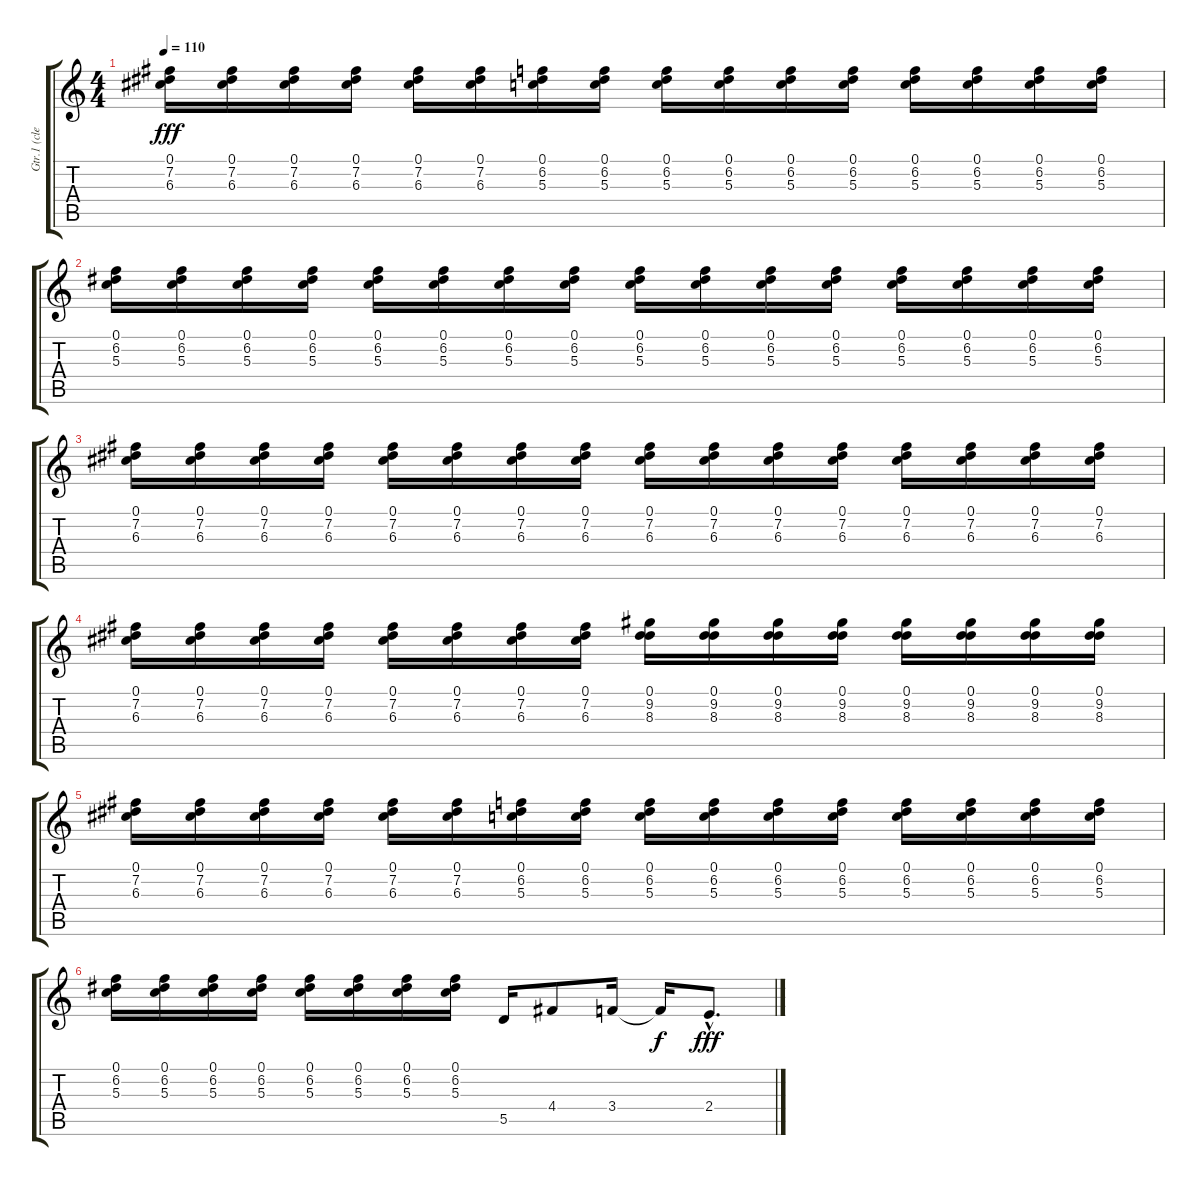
\track ("Gtr.1 (clean)" "Gtr.1 (cle") {instrument electricguitarclean}
\staff {score tabs}
\tuning (Eb4 B3 G3 D3 A2 E2) {hide}
\ts (4 4)
\tempo 110
\clef g2
\ks c
(0.1 7.2 6.3).16{dy fff} (0.1 7.2 6.3).16 (0.1 7.2 6.3).16 (0.1 7.2 6.3).16 (0.1 7.2 6.3).16 (0.1 7.2 6.3).16 (0.1 6.2 5.3).16 (0.1 6.2 5.3).16 (0.1 6.2 5.3).16 (0.1 6.2 5.3).16 (0.1 6.2 5.3).16 (0.1 6.2 5.3).16 (0.1 6.2 5.3).16 (0.1 6.2 5.3).16 (0.1 6.2 5.3).16 (0.1 6.2 5.3).16 |
(0.1 6.2 5.3).16 (0.1 6.2 5.3).16 (0.1 6.2 5.3).16 (0.1 6.2 5.3).16 (0.1 6.2 5.3).16 (0.1 6.2 5.3).16 (0.1 6.2 5.3).16 (0.1 6.2 5.3).16 (0.1 6.2 5.3).16 (0.1 6.2 5.3).16 (0.1 6.2 5.3).16 (0.1 6.2 5.3).16 (0.1 6.2 5.3).16 (0.1 6.2 5.3).16 (0.1 6.2 5.3).16 (0.1 6.2 5.3).16 |
(0.1 7.2 6.3).16 (0.1 7.2 6.3).16 (0.1 7.2 6.3).16 (0.1 7.2 6.3).16 (0.1 7.2 6.3).16 (0.1 7.2 6.3).16 (0.1 7.2 6.3).16 (0.1 7.2 6.3).16 (0.1 7.2 6.3).16 (0.1 7.2 6.3).16 (0.1 7.2 6.3).16 (0.1 7.2 6.3).16 (0.1 7.2 6.3).16 (0.1 7.2 6.3).16 (0.1 7.2 6.3).16 (0.1 7.2 6.3).16 |
(0.1 7.2 6.3).16 (0.1 7.2 6.3).16 (0.1 7.2 6.3).16 (0.1 7.2 6.3).16 (0.1 7.2 6.3).16 (0.1 7.2 6.3).16 (0.1 7.2 6.3).16 (0.1 7.2 6.3).16 (0.1 9.2 8.3).16 (0.1 9.2 8.3).16 (0.1 9.2 8.3).16 (0.1 9.2 8.3).16 (0.1 9.2 8.3).16 (0.1 9.2 8.3).16 (0.1 9.2 8.3).16 (0.1 9.2 8.3).16 |
(0.1 7.2 6.3).16 (0.1 7.2 6.3).16 (0.1 7.2 6.3).16 (0.1 7.2 6.3).16 (0.1 7.2 6.3).16 (0.1 7.2 6.3).16 (0.1 6.2 5.3).16 (0.1 6.2 5.3).16 (0.1 6.2 5.3).16 (0.1 6.2 5.3).16 (0.1 6.2 5.3).16 (0.1 6.2 5.3).16 (0.1 6.2 5.3).16 (0.1 6.2 5.3).16 (0.1 6.2 5.3).16 (0.1 6.2 5.3).16 |
(0.1 6.2 5.3).16 (0.1 6.2 5.3).16 (0.1 6.2 5.3).16 (0.1 6.2 5.3).16 (0.1 6.2 5.3).16 (0.1 6.2 5.3).16 (0.1 6.2 5.3).16 (0.1 6.2 5.3).16 5.5.16 4.4.8 3.4.16 3.4{t}.16{dy f} 2.4{hac}.8{d dy fff}
